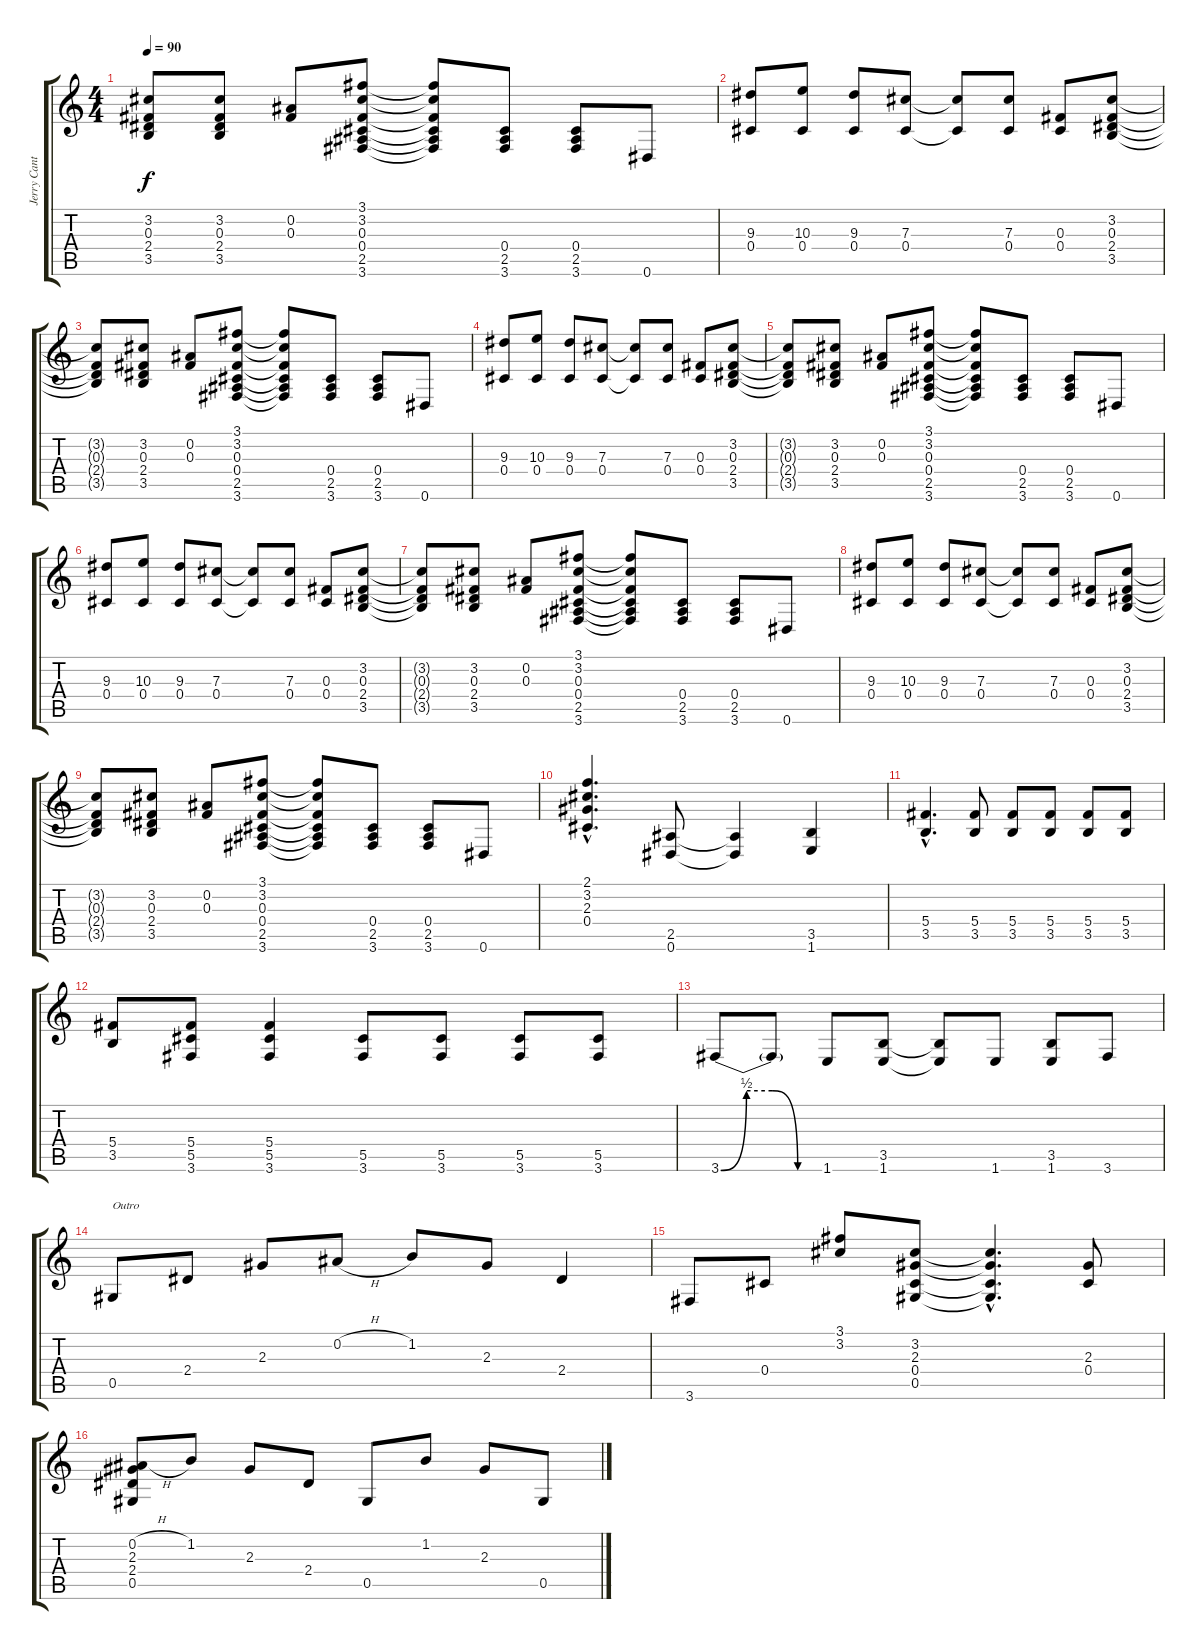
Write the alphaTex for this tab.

\track ("Jerry Cantrell" "Jerry Cant") {instrument acousticguitarsteel}
\staff {score tabs}
\tuning (Eb4 Bb3 Gb3 Db3 Ab2 Eb2) {hide}
\ts (4 4)
\tempo 90
\clef g2
\ks c
(3.2{t} 0.3{t} 2.4{t} 3.5{t}).8{dy f} (3.2 0.3 2.4 3.5).8 (0.2 0.3).8 (3.1 3.2 0.3 0.4 2.5 3.6).8 (3.1{t} 3.2{t} 0.3{t} 0.4{t} 2.5{t} 3.6{t}).8 (0.4 2.5 3.6).8 (0.4 2.5 3.6).8 0.6.8 |
(9.3 0.4).8 (10.3 0.4).8 (9.3 0.4).8 (7.3 0.4).8 (7.3{t} 0.4{t}).8 (7.3 0.4).8 (0.3 0.4).8 (3.2 0.3 2.4 3.5).8 |
(3.2{t} 0.3{t} 2.4{t} 3.5{t}).8 (3.2 0.3 2.4 3.5).8 (0.2 0.3).8 (3.1 3.2 0.3 0.4 2.5 3.6).8 (3.1{t} 3.2{t} 0.3{t} 0.4{t} 2.5{t} 3.6{t}).8 (0.4 2.5 3.6).8 (0.4 2.5 3.6).8 0.6.8 |
(9.3 0.4).8 (10.3 0.4).8 (9.3 0.4).8 (7.3 0.4).8 (7.3{t} 0.4{t}).8 (7.3 0.4).8 (0.3 0.4).8 (3.2 0.3 2.4 3.5).8 |
(3.2{t} 0.3{t} 2.4{t} 3.5{t}).8 (3.2 0.3 2.4 3.5).8 (0.2 0.3).8 (3.1 3.2 0.3 0.4 2.5 3.6).8 (3.1{t} 3.2{t} 0.3{t} 0.4{t} 2.5{t} 3.6{t}).8 (0.4 2.5 3.6).8 (0.4 2.5 3.6).8 0.6.8 |
(9.3 0.4).8 (10.3 0.4).8 (9.3 0.4).8 (7.3 0.4).8 (7.3{t} 0.4{t}).8 (7.3 0.4).8 (0.3 0.4).8 (3.2 0.3 2.4 3.5).8 |
(3.2{t} 0.3{t} 2.4{t} 3.5{t}).8 (3.2 0.3 2.4 3.5).8 (0.2 0.3).8 (3.1 3.2 0.3 0.4 2.5 3.6).8 (3.1{t} 3.2{t} 0.3{t} 0.4{t} 2.5{t} 3.6{t}).8 (0.4 2.5 3.6).8 (0.4 2.5 3.6).8 0.6.8 |
(9.3 0.4).8 (10.3 0.4).8 (9.3 0.4).8 (7.3 0.4).8 (7.3{t} 0.4{t}).8 (7.3 0.4).8 (0.3 0.4).8 (3.2 0.3 2.4 3.5).8 |
(3.2{t} 0.3{t} 2.4{t} 3.5{t}).8 (3.2 0.3 2.4 3.5).8 (0.2 0.3).8 (3.1 3.2 0.3 0.4 2.5 3.6).8 (3.1{t} 3.2{t} 0.3{t} 0.4{t} 2.5{t} 3.6{t}).8 (0.4 2.5 3.6).8 (0.4 2.5 3.6).8 0.6.8 |
(2.1{hac} 3.2{hac} 2.3{hac} 0.4{hac}).4{d} (2.5 0.6).8 (2.5{t} 0.6{t}).4 (3.5 1.6).4 |
(5.4{hac} 3.5{hac}).4{d} (5.4 3.5).8 (5.4 3.5).8 (5.4 3.5).8 (5.4 3.5).8 (5.4 3.5).8 |
(5.4 3.5).8 (5.4 5.5 3.6).8 (5.4 5.5 3.6).4 (5.5 3.6).8 (5.5 3.6).8 (5.5 3.6).8 (5.5 3.6).8 |
3.6{be (custom 0 0 15 2 30 2 45 0 60 0)}.8 3.6{t}.8 1.6.8 (3.5 1.6).8 (3.5{t} 1.6{t}).8 1.6.8 (3.5 1.6).8 3.6.8 |
0.5.8{txt "Outro"} 2.4.8 2.3.8 0.2{h}.8 1.2.8 2.3.8 2.4.4 |
3.6.8 0.4.8 (3.1 3.2).8 (3.2 2.3 0.4 0.5).8 (3.2{hac t} 2.3{hac t} 0.4{hac t} 0.5{hac t}).4{d} (2.3 0.4).8 |
(0.2{h} 2.3 2.4 0.5).8 1.2.8 2.3.8 2.4.8 0.5.8 1.2.8 2.3.8 0.5.8
